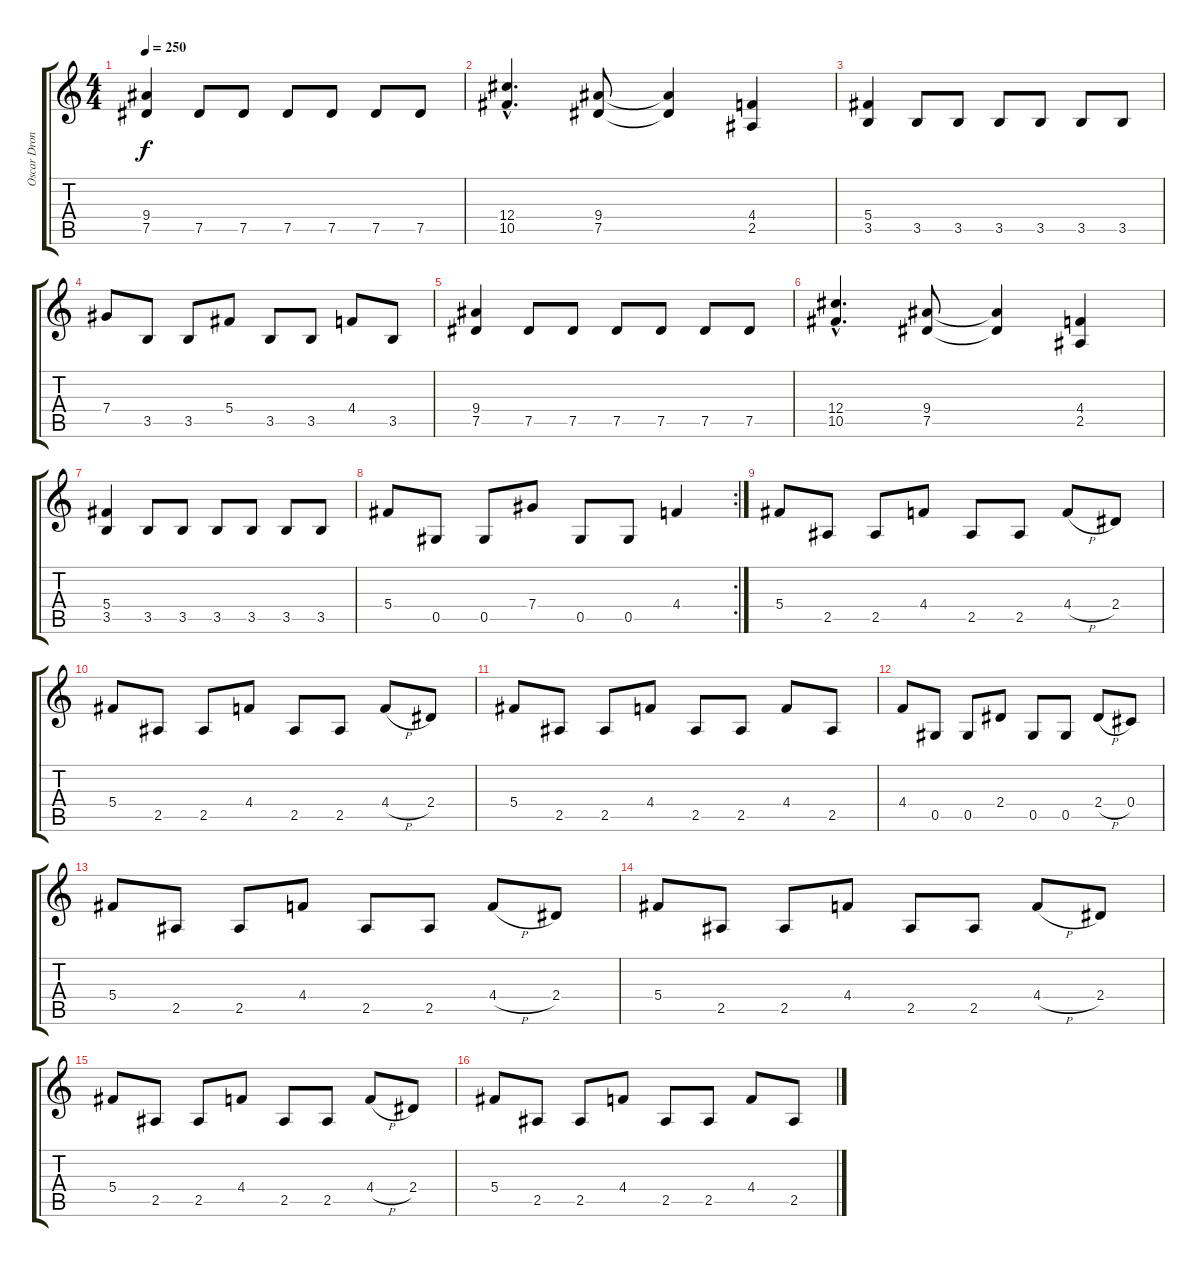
\track ("Oscar Dronjak (Rhythm - Lead Guitar)" "Oscar Dron") {instrument distortionguitar}
\staff {score tabs}
\tuning (Eb4 Bb3 Gb3 Db3 Ab2 Eb2) {hide}
\ts (4 4)
\tempo 250
\clef g2
\ks c
(9.4 7.5).4{dy f} 7.5.8 7.5.8 7.5.8 7.5.8 7.5.8 7.5.8 |
(12.4{hac} 10.5{hac}).4{d} (9.4 7.5).8 (9.4{t} 7.5{t}).4 (4.4 2.5).4 |
(5.4 3.5).4 3.5.8 3.5.8 3.5.8 3.5.8 3.5.8 3.5.8 |
7.4.8 3.5.8 3.5.8 5.4.8 3.5.8 3.5.8 4.4.8 3.5.8 |
(9.4 7.5).4 7.5.8 7.5.8 7.5.8 7.5.8 7.5.8 7.5.8 |
(12.4{hac} 10.5{hac}).4{d} (9.4 7.5).8 (9.4{t} 7.5{t}).4 (4.4 2.5).4 |
(5.4 3.5).4 3.5.8 3.5.8 3.5.8 3.5.8 3.5.8 3.5.8 |
\rc 2
5.4.8 0.5.8 0.5.8 7.4.8 0.5.8 0.5.8 4.4.4 |
5.4.8 2.5.8 2.5.8 4.4.8 2.5.8 2.5.8 4.4{h}.8 2.4.8 |
5.4.8 2.5.8 2.5.8 4.4.8 2.5.8 2.5.8 4.4{h}.8 2.4.8 |
5.4.8 2.5.8 2.5.8 4.4.8 2.5.8 2.5.8 4.4.8 2.5.8 |
4.4.8 0.5.8 0.5.8 2.4.8 0.5.8 0.5.8 2.4{h}.8 0.4.8 |
5.4.8 2.5.8 2.5.8 4.4.8 2.5.8 2.5.8 4.4{h}.8 2.4.8 |
5.4.8 2.5.8 2.5.8 4.4.8 2.5.8 2.5.8 4.4{h}.8 2.4.8 |
5.4.8 2.5.8 2.5.8 4.4.8 2.5.8 2.5.8 4.4{h}.8 2.4.8 |
5.4.8 2.5.8 2.5.8 4.4.8 2.5.8 2.5.8 4.4.8 2.5.8
